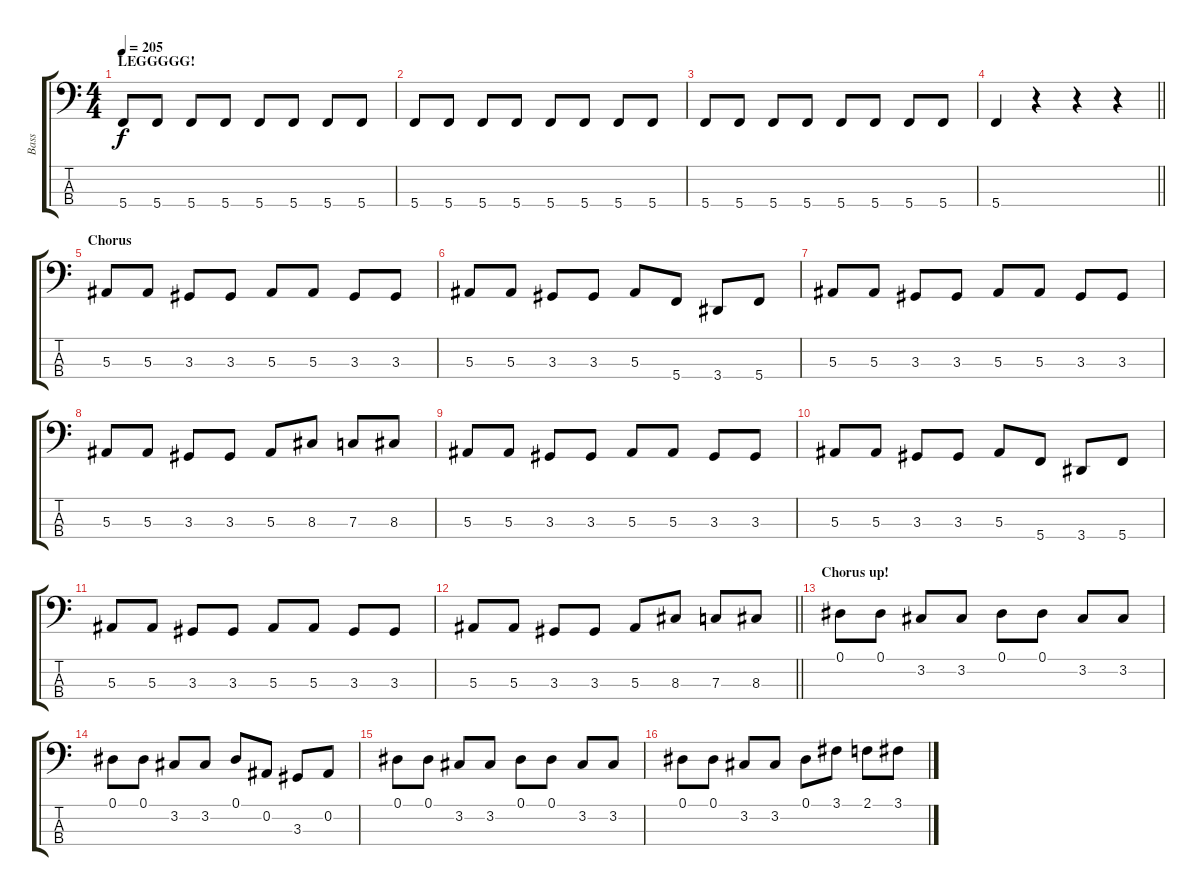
\track ("Bass" "Bass") {instrument electricbasspick}
\staff {score tabs}
\tuning (Eb2 Bb1 F1 C1) {hide}
\ts (4 4)
\section ("" "LEGGGGG!")
\tempo 205
\clef f4
\ks c
5.4.8{dy f} 5.4.8 5.4.8 5.4.8 5.4.8 5.4.8 5.4.8 5.4.8 |
5.4.8 5.4.8 5.4.8 5.4.8 5.4.8 5.4.8 5.4.8 5.4.8 |
5.4.8 5.4.8 5.4.8 5.4.8 5.4.8 5.4.8 5.4.8 5.4.8 |
\barLineRight lightlight
5.4.4 r.4 r.4 r.4 |
\section ("" "Chorus")
5.3.8 5.3.8 3.3.8 3.3.8 5.3.8 5.3.8 3.3.8 3.3.8 |
5.3.8 5.3.8 3.3.8 3.3.8 5.3.8 5.4.8 3.4.8 5.4.8 |
5.3.8 5.3.8 3.3.8 3.3.8 5.3.8 5.3.8 3.3.8 3.3.8 |
5.3.8 5.3.8 3.3.8 3.3.8 5.3.8 8.3.8 7.3.8 8.3.8 |
5.3.8 5.3.8 3.3.8 3.3.8 5.3.8 5.3.8 3.3.8 3.3.8 |
5.3.8 5.3.8 3.3.8 3.3.8 5.3.8 5.4.8 3.4.8 5.4.8 |
5.3.8 5.3.8 3.3.8 3.3.8 5.3.8 5.3.8 3.3.8 3.3.8 |
\barLineRight lightlight
5.3.8 5.3.8 3.3.8 3.3.8 5.3.8 8.3.8 7.3.8 8.3.8 |
\section ("" "Chorus up!")
0.1.8 0.1.8 3.2.8 3.2.8 0.1.8 0.1.8 3.2.8 3.2.8 |
0.1.8 0.1.8 3.2.8 3.2.8 0.1.8 0.2.8 3.3.8 0.2.8 |
0.1.8 0.1.8 3.2.8 3.2.8 0.1.8 0.1.8 3.2.8 3.2.8 |
0.1.8 0.1.8 3.2.8 3.2.8 0.1.8 3.1.8 2.1.8 3.1.8
